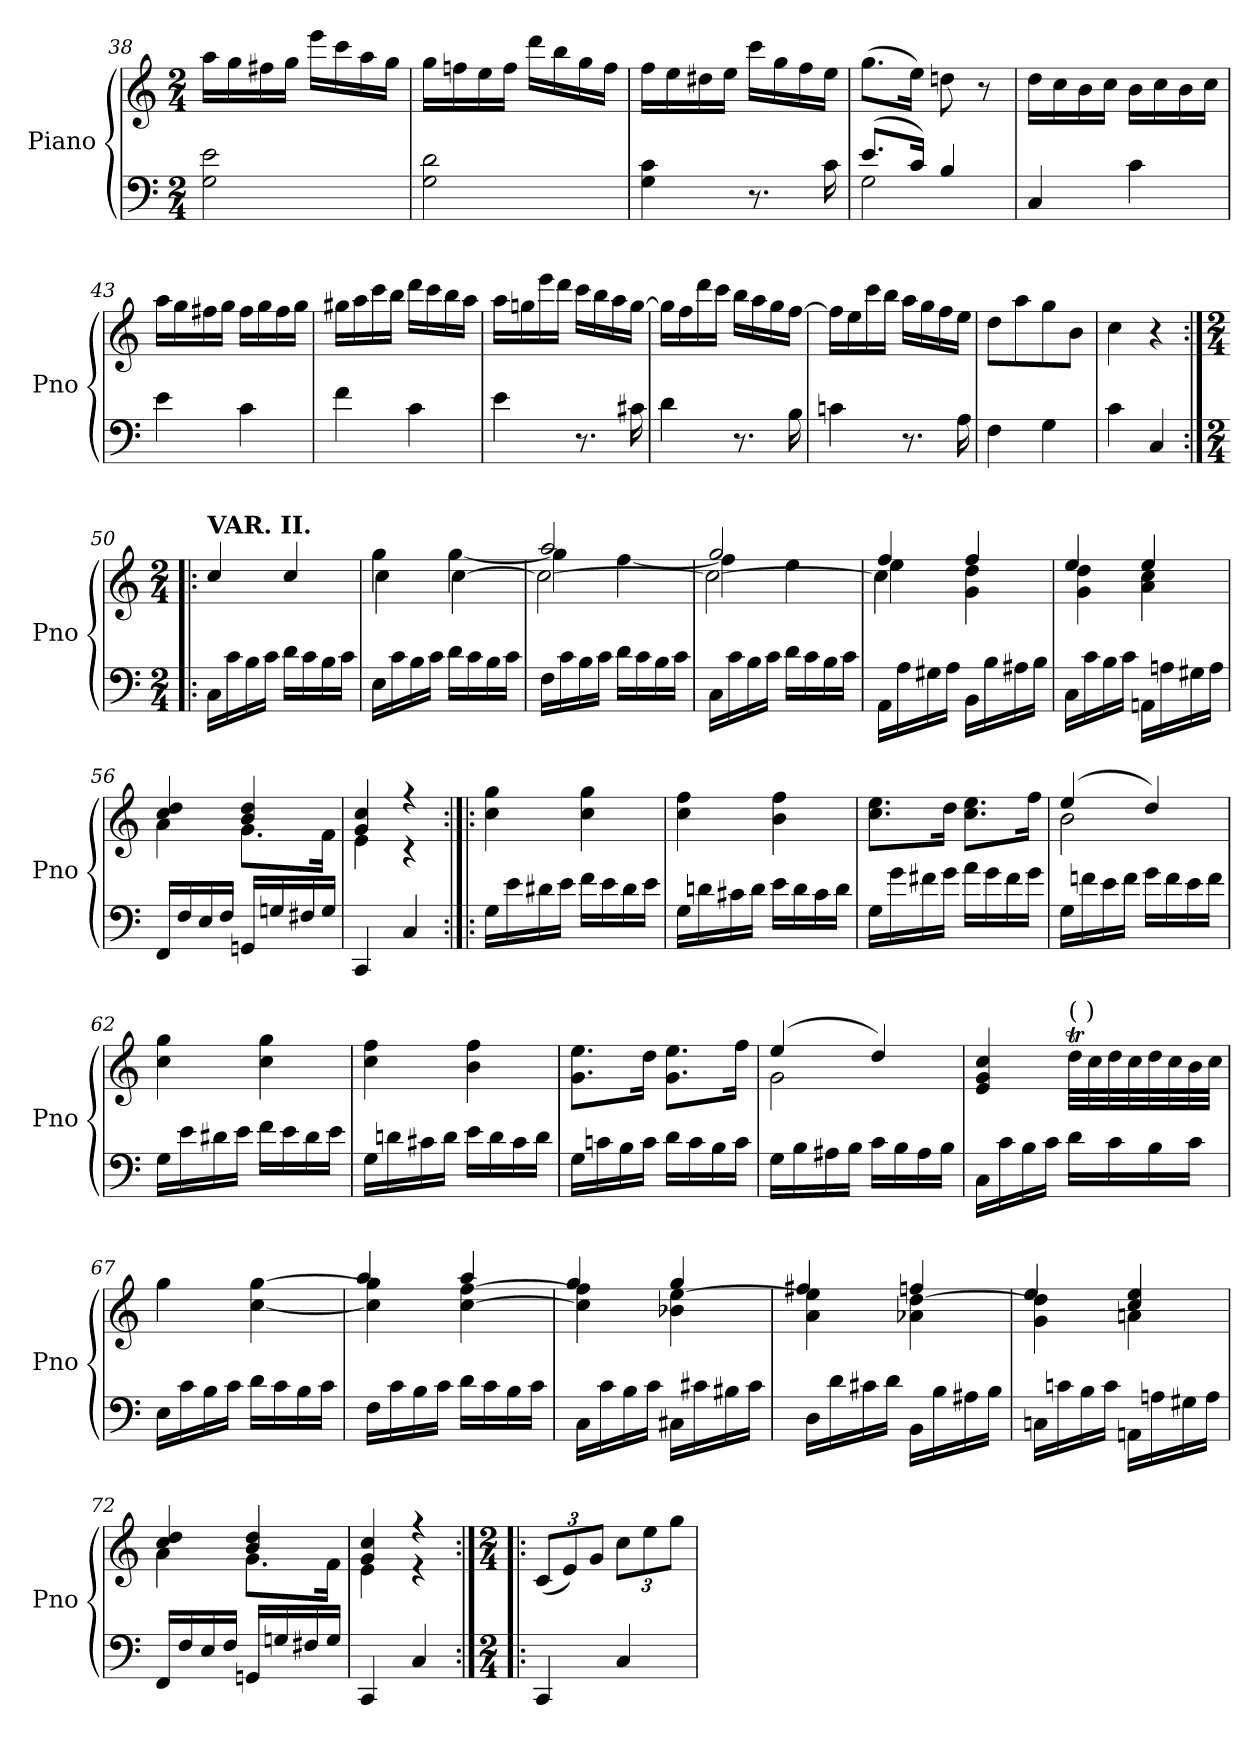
**kern	**kern
*part2	*part1
*staff2	*staff1
*I"Piano	*I"Piano
*I'Pno	*I'Pno
*clefF4	*clefG2
*k[]	*k[]
*M2/4	*M2/4
=38	=38
2G\ 2e\	16aa\LL
.	16gg\
.	16ff#X\
.	16gg\JJ
.	16eee\LL
.	16ccc\
.	16aa\
.	16gg\JJ
=39	=39
2G\ 2d\	16gg\LL
.	16ffn\
.	16ee\
.	16ff\JJ
.	16ddd\LL
.	16bb\
.	16gg\
.	16ff\JJ
=40	=40
4G\ 4c\	16ff\LL
.	16ee\
.	16dd#X\
.	16ee\JJ
8.r	16ccc\LL
.	16gg\
.	16ff\
16c\	16ee\JJ
=41	=41
*^	*
(8.e/L	2G\	(8.gg\L
16c/Jk)	.	16ee\Jk)
4B/	.	8ddn\
.	.	8r
*v	*v	*
=42	=42
4C/	16dd\LL
.	16cc\
.	16b\
.	16cc\JJ
4c\	16b\LL
.	16cc\
.	16b\
.	16cc\JJ
!!LO:LB:g=z
=43	=43
4e\	16aa\LL
.	16gg\
.	16ff#X\
.	16gg\JJ
4c\	16ff#\LL
.	16gg\
.	16ff#\
.	16gg\JJ
=44	=44
4f\	16gg#X\LL
.	16aa\
.	16ccc\
.	16bb\JJ
4c\	16ddd\LL
.	16ccc\
.	16bb\
.	16aa\JJ
=45	=45
4e\	16aa\LL
.	16ggn\
.	16eee\
.	16ddd\JJ
8.r	16ccc\LL
.	16bb\
.	16aa\
16c#X\	[16gg\JJ
=46	=46
4d\	16gg\LL]
.	16ff\
.	16ddd\
.	16ccc\JJ
8.r	16bb\LL
.	16aa\
.	16gg\
16B\	[16ff\JJ
=47	=47
4cn\	16ff\LL]
.	16ee\
.	16ccc\
.	16bb\JJ
8.r	16aa\LL
.	16gg\
.	16ff\
16A\	16ee\JJ
=48	=48
4F\	8dd\L
.	8aa\
4G\	8gg\
.	8b\J
=49	=49
4c\	4cc\
4C/	4r
!!LO:PB:g=z
=50:|!|:	=50:|!|:
*M2/4	*M2/4
*	*^
!	!LO:TX:a:B:t=VAR. II.	!
16C\LL	2ryy	4cc/
16c\	.	.
16B\	.	.
16c\JJ	.	.
16d\LL	.	4cc/
16c\	.	.
16B\	.	.
16c\JJ	.	.
=51	=51	=51
*	*	*^
16E\LL	2ryy	4gg\	4cc\
16c\	.	.	.
16B\	.	.	.
16c\JJ	.	.	.
16d\LL	.	[4gg\	[4cc\
16c\	.	.	.
16B\	.	.	.
16c\JJ	.	.	.
=52	=52	=52	=52
16F\LL	2aa/	4gg\]	2cc\_
16c\	.	.	.
16B\	.	.	.
16c\JJ	.	.	.
16d\LL	.	[4ff\	.
16c\	.	.	.
16B\	.	.	.
16c\JJ	.	.	.
=53	=53	=53	=53
16C\LL	2gg/	4ff\]	2cc\_
16c\	.	.	.
16B\	.	.	.
16c\JJ	.	.	.
16d\LL	.	4ee\	.
16c\	.	.	.
16B\	.	.	.
16c\JJ	.	.	.
=54	=54	=54	=54
16AA\LL	4ff/	4ee\	4cc\]
16A\	.	.	.
16G#X\	.	.	.
16A\JJ	.	.	.
16BB\LL	4ff/	4g\ 4dd\	4ryy
16B\	.	.	.
16A#X\	.	.	.
16B\JJ	.	.	.
*	*	*v	*v
=55	=55	=55
16C\LL	4ee/	4g\ 4dd\
16c\	.	.
16B\	.	.
16c\JJ	.	.
16AAn\LL	4ee/	4a\ 4cc\
16An\	.	.
16G#X\	.	.
16A\JJ	.	.
!!LO:LB:g=z	!!
=56	=56	=56
16FF/LL	4cc/ 4dd/	4a\
16F/	.	.
16E/	.	.
16F/JJ	.	.
16GGn/LL	4b/ 4dd/	8.g\L
16Gn/	.	.
16F#X/	.	.
16G/JJ	.	16f\Jk
=57	=57	=57
4CC/	4g/ 4cc/	4e\
4C/	4r	4r
*	*v	*v
=58:|!|:	=58:|!|:
16G\LL	4cc\ 4gg\
16e\	.
16d#X\	.
16e\JJ	.
16f\LL	4cc\ 4gg\
16e\	.
16d#\	.
16e\JJ	.
=59	=59
16G\LL	4cc\ 4ff\
16dn\	.
16c#X\	.
16d\JJ	.
16e\LL	4b\ 4ff\
16d\	.
16c#\	.
16d\JJ	.
=60	=60
16G\LL	8.cc\ 8.ee\L
16g\	.
16f#X\	.
16g\JJ	16dd\Jk
16a\LL	8.cc\ 8.ee\L
16g\	.
16f#\	.
16g\JJ	16ff\Jk
=61	=61
*	*^
16G\LL	(4ee/	2b\
16fn\	.	.
16e\	.	.
16f\JJ	.	.
16g\LL	4dd/)	.
16f\	.	.
16e\	.	.
16f\JJ	.	.
*	*v	*v
!!LO:LB:g=z
=62	=62
16G\LL	4cc\ 4gg\
16e\	.
16d#X\	.
16e\JJ	.
16f\LL	4cc\ 4gg\
16e\	.
16d#\	.
16e\JJ	.
=63	=63
16G\LL	4cc\ 4ff\
16dn\	.
16c#X\	.
16d\JJ	.
16e\LL	4b\ 4ff\
16d\	.
16c#\	.
16d\JJ	.
=64	=64
16G\LL	8.g\ 8.ee\L
16cn\	.
16B\	.
16c\JJ	16dd\Jk
16d\LL	8.g\ 8.ee\L
16c\	.
16B\	.
16c\JJ	16ff\Jk
=65	=65
*	*^
16G\LL	(4ee/	2g\
16B\	.	.
16A#X\	.	.
16B\JJ	.	.
16c\LL	4dd/)	.
16B\	.	.
16A#\	.	.
16B\JJ	.	.
*	*v	*v
=66	=66
16C\LL	4e/ 4g/ 4cc/
16c\	.
16B\	.
16c\JJ	.
!	!LO:TX:a:t=(     )
16d\LL	32ddT\LLL
.	32cc\
16c\	32dd\
.	32cc\
16B\	32dd\
.	32cc\
16c\JJ	32b\
.	32cc\JJJ
=67	=67
16E\LL	4gg\
16c\	.
16B\	.
16c\JJ	.
16d\LL	[4cc\ [4gg\
16c\	.
16B\	.
16c\JJ	.
!!LO:LB:g=z
=68	=68
*	*^
16F\LL	4cc\] 4gg\]	4aa/
16c\	.	.
16B\	.	.
16c\JJ	.	.
16d\LL	[4cc\ [4ff\	4aa/
16c\	.	.
16B\	.	.
16c\JJ	.	.
=69	=69	=69
16C\LL	4cc\] 4ff\]	4gg/
16c\	.	.
16B\	.	.
16c\JJ	.	.
16C#X\LL	4b-X\ [4ee\	4gg/
16c#X\	.	.
16B#X\	.	.
16c#\JJ	.	.
=70	=70	=70
16D\LL	4a\ 4ee\]	4ff#X/
16d\	.	.
16c#X\	.	.
16d\JJ	.	.
16BB\LL	4a-X\ [4dd\	4ffn/
16B\	.	.
16A#X\	.	.
16B\JJ	.	.
=71	=71	=71
16Cn\LL	4g\ 4dd\]	4ee/
16cn\	.	.
16B\	.	.
16c\JJ	.	.
16AAn\LL	4an\	4cc/ 4ee/
16An\	.	.
16G#X\	.	.
16A\JJ	.	.
=72	=72	=72
16FF/LL	4a\	4cc/ 4dd/
16F/	.	.
16E/	.	.
16F/JJ	.	.
16GGn/LL	8.g\L	4b/ 4dd/
16Gn/	.	.
16F#X/	.	.
16G/JJ	16f\Jk	.
=73	=73	=73
4CC/	4e\	4g/ 4cc/
4C/	4r	4r
*	*v	*v
!!LO:LB:g=z
=74:|!|:	=74:|!|:
*M2/4	*M2/4
*	*Xbrackettup
*	*^
!	!LO:TX:a:B:t=VAR. III.	!
*	*v	*v
4CC/	(>12c/L
.	12e/)
.	12g/J
4C/	12cc\L
.	12ee\
.	12gg\J
=	=
*-	*-
